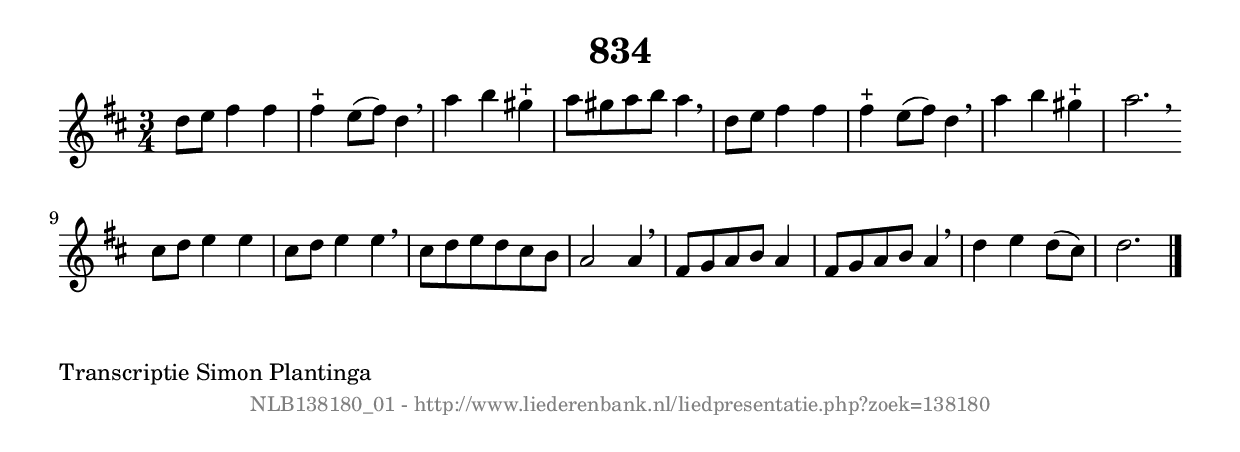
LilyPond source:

%
% produced by wce2krn 1.64 (7 June 2014)
%
\version"2.16"
#(append! paper-alist '(("long" . (cons (* 210 mm) (* 2000 mm)))))
#(set-default-paper-size "long")
sb = {\breathe}
mBreak = {\breathe }
bBreak = {\breathe }
x = {\once\override NoteHead #'style = #'cross }
gl=\glissando
itime={\override Staff.TimeSignature #'stencil = ##f }
ficta = {\once\set suggestAccidentals = ##t}
fine = {\once\override Score.RehearsalMark #'self-alignment-X = #1 \mark \markup {\italic{Fine}}}
dc = {\once\override Score.RehearsalMark #'self-alignment-X = #1 \mark \markup {\italic{D.C.}}}
dcf = {\once\override Score.RehearsalMark #'self-alignment-X = #1 \mark \markup {\italic{D.C. al Fine}}}
dcc = {\once\override Score.RehearsalMark #'self-alignment-X = #1 \mark \markup {\italic{D.C. al Coda}}}
ds = {\once\override Score.RehearsalMark #'self-alignment-X = #1 \mark \markup {\italic{D.S.}}}
dsf = {\once\override Score.RehearsalMark #'self-alignment-X = #1 \mark \markup {\italic{D.S. al Fine}}}
dsc = {\once\override Score.RehearsalMark #'self-alignment-X = #1 \mark \markup {\italic{D.S. al Coda}}}
pv = {\set Score.repeatCommands = #'((volta "1"))}
sv = {\set Score.repeatCommands = #'((volta "2"))}
tv = {\set Score.repeatCommands = #'((volta "3"))}
qv = {\set Score.repeatCommands = #'((volta "4"))}
xv = {\set Score.repeatCommands = #'((volta #f))}
\header{ tagline = ""
title = "834"
}
\score {{
\key d \major
\relative g'
{
\set melismaBusyProperties = #'()
\time 3/4
\tempo 4=120
\override Score.MetronomeMark #'transparent = ##t
\override Score.RehearsalMark #'break-visibility = #(vector #t #t #f)
d'8 e8 fis4 fis4 | fis4^"+" e8( fis8) d4 \sb | a'4 b4 gis4^"+" | a8 gis8 a8 b8 a4 \sb | d,8 e8 fis4 fis4 | fis4^"+" e8( fis8) d4 \sb | a'4 b4 gis4^"+" | a2. \bar ":|:" \bBreak
cis,8 d8 e4 e4 | cis8 d8 e4 e4 \sb | cis8 d8 e8 d8 cis8 b8 | a2 a4 \sb | fis8 g8 a8 b8 a4 | fis8 g8 a8 b8 a4 \sb | d4 e4 d8( cis8) d2. \bar "|."
 }}
 \midi { }
 \layout {
            indent = 0.0\cm
}
}
\markup { \wordwrap-string #" 
Transcriptie Simon Plantinga
"}
\markup { \vspace #0 } \markup { \with-color #grey \fill-line { \center-column { \smaller "NLB138180_01 - http://www.liederenbank.nl/liedpresentatie.php?zoek=138180" } } }
